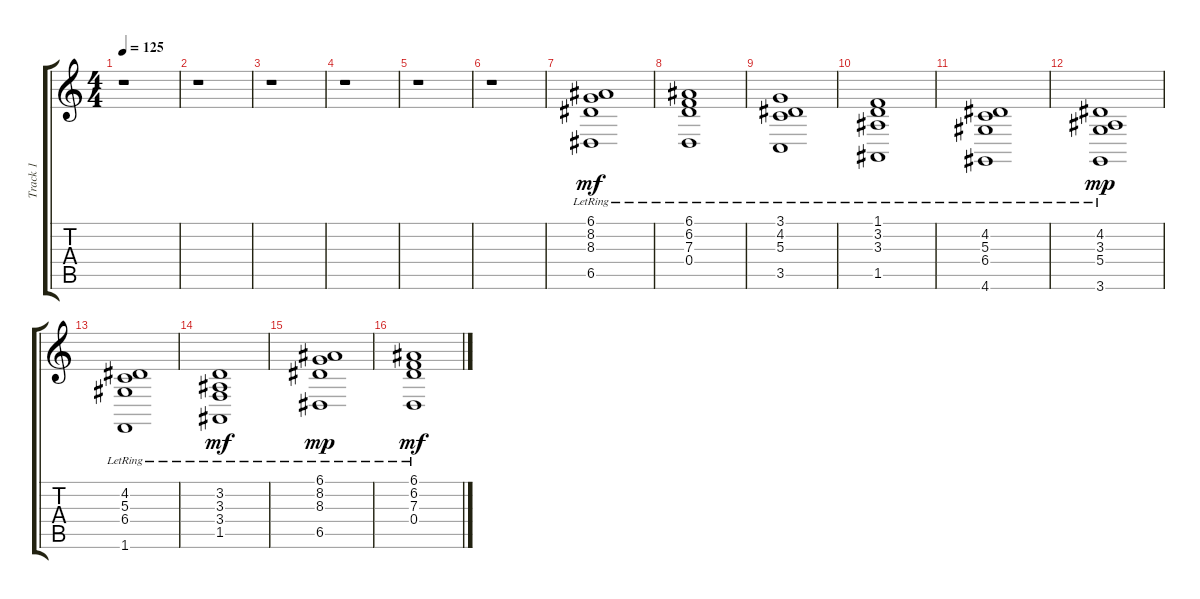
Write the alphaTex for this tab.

\track ("Track 1" "Track 1") {instrument honkytonkpiano}
\staff {score tabs}
\tuning (E4 B3 G3 D3 A2 E2) {hide}
\ts (4 4)
\tempo 125
\clef g2
\ks c
r.1{dy mf} |
r.1 |
r.1 |
r.1 |
r.1 |
r.1 |
(6.1{lr} 8.2{lr} 8.3{lr} 6.5{lr}).1 |
(6.1{lr} 6.2{lr} 7.3{lr} 0.4{lr}).1 |
(3.1{lr} 4.2{lr} 5.3{lr} 3.5{lr}).1 |
(1.1{lr} 3.2{lr} 3.3{lr} 1.5{lr}).1 |
(4.2{lr} 5.3{lr} 6.4{lr} 4.6{lr}).1 |
(4.2{lr} 3.3{lr} 5.4{lr} 3.6{lr}).1{dy mp} |
(4.2{lr} 5.3{lr} 6.4{lr} 1.6{lr}).1 |
(3.2{lr} 3.3{lr} 3.4{lr} 1.5{lr}).1{dy mf} |
(6.1{lr} 8.2{lr} 8.3{lr} 6.5{lr}).1{dy mp} |
(6.1{lr} 6.2{lr} 7.3{lr} 0.4{lr}).1{dy mf}
